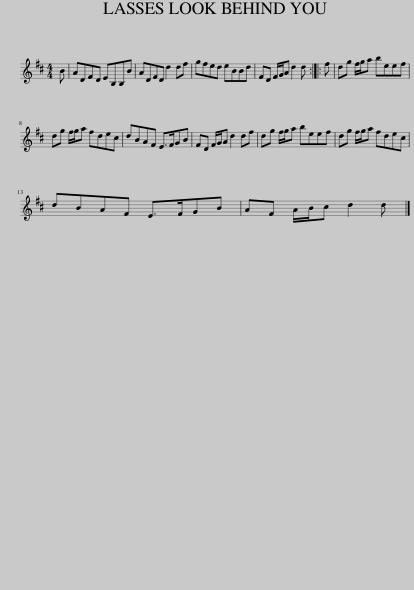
X:1
L:1/8
M:4/4
I:linebreak $
K:D
V:1 treble
V:1
 B | ADFD EB,B,B | ADFD d2 df | gfed eBBd | FD F/G/A d2 d :: %5
 f | dg f/g/a beef |$ dg f/g/a fdec | dBAF E>FGB | FD F/G/A d2 df | %10
 dg f/g/a beef | dg f/g/a fdec |$ dBAF E>FGB | AF A/B/c d2 d |] %14
